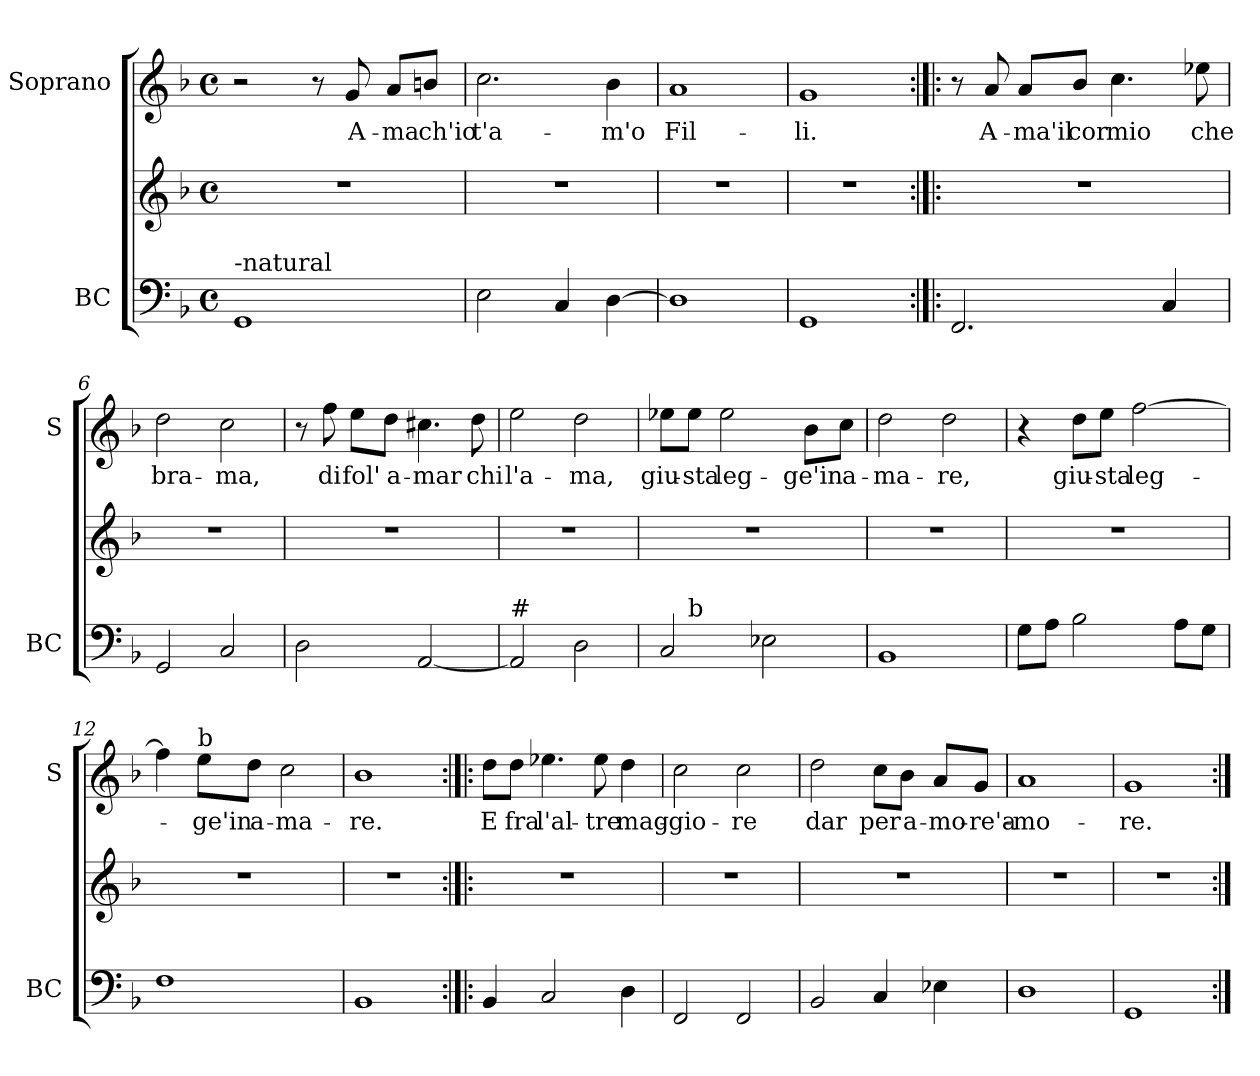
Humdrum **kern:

**kern	**kern	**kern	**text
*part2	*part2	*part1	*part1
*staff3	*staff2	*staff1	*staff1
*I"BC	*	*I"Soprano	*
*I'BC	*	*I'S	*
*clefF4	*clefG2	*clefG2	*
*k[b-]	*k[b-]	*k[b-]	*
*F:	*F:	*F:	*
*M4/4	*M4/4	*M4/4	*
*met(c)	*met(c)	*met(c)	*
=1	=1	=1	=1
!LO:TX:a:t=-natural	!	!	!
1GG	1r	2r	.
.	.	8r	.
!	!	!	!LO:LY:b
.	.	8g/	A-
!	!	!	!LO:LY:b
.	.	8a/L	-ma
!	!	!	!LO:LY:b
.	.	8bn/J	ch'io
=2	=2	=2	=2
!	!	!	!LO:LY:b
2E\	1r	2.cc\	t'a-
4C/	.	.	.
!	!	!	!LO:LY:b
[4D\	.	4b-\	-m'o
=3	=3	=3	=3
!	!	!	!LO:LY:b
1D]	1r	1a	Fil-
=4	=4	=4	=4
!	!	!	!LO:LY:b
1GG	1r	1g	-li.
!!LO:LB:g=z
=5:|!|:	=5:|!|:	=5:|!|:	=5:|!|:
2.FF/	1r	8r	.
!	!	!	!LO:LY:b
.	.	8a/	A-
!	!	!	!LO:LY:b
.	.	8a/L	-ma'il
!	!	!	!LO:LY:b
.	.	8b-/J	cor
!	!	!	!LO:LY:b
.	.	4.cc\	mio
4C/	.	.	.
!	!	!	!LO:LY:b
.	.	8ee-X\	che
=6	=6	=6	=6
!	!	!	!LO:LY:b
2GG/	1r	2dd\	bra-
!	!	!	!LO:LY:b
2C/	.	2cc\	-ma,
=7	=7	=7	=7
2D\	1r	8r	.
!	!	!	!LO:LY:b
.	.	8ff\	di
!	!	!	!LO:LY:b
.	.	8ee\L	fol'
!	!	!	!LO:LY:b
.	.	8dd\J	a-
!	!	!	!LO:LY:b
[2AA/	.	4.cc#X\	-mar
!	!	!	!LO:LY:b
.	.	8dd\	chi
=8	=8	=8	=8
!LO:TX:a:t=#	!	!	!
!	!	!	!LO:LY:b
2AA/]	1r	2ee\	l'a-
!	!	!	!LO:LY:b
2D\	.	2dd\	-ma,
!!LO:LB:g=z
=9	=9	=9	=9
!	!	!	!LO:LY:b
*^	*	*	*
2C/	8ryy	1r	8ee-X\L	giu-
!	!LO:TX:a:t=b	!	!	!
!	!	!	!	!LO:LY:b
.	2..ryy	.	8ee-\J	-sta
!	!	!	!	!LO:LY:b
.	.	.	2ee-\	leg-
2E-X\	.	.	.	.
!	!	!	!	!LO:LY:b
.	.	.	8b-\L	-ge'in
!	!	!	!	!LO:LY:b
.	.	.	8cc\J	a-
=10	=10	=10	=10	=10
!	!	!	!	!LO:LY:b
*v	*v	*	*	*
1BB-	1r	2dd\	-ma-
!	!	!	!LO:LY:b
.	.	2dd\	-re,
=11	=11	=11	=11
8G\L	1r	4r	.
8A\J	.	.	.
!	!	!	!LO:LY:b
2B-\	.	8dd\L	giu-
!	!	!	!LO:LY:b
.	.	8ee\J	-sta
!	!	!	!LO:LY:b
.	.	[2ff\	leg-
8A\L	.	.	.
8G\J	.	.	.
=12	=12	=12	=12
1F	1r	4ff\]	.
!	!	!LO:TX:a:t=b	!
!	!	!	!LO:LY:b
.	.	8ee\L	-ge'in
!	!	!	!LO:LY:b
.	.	8dd\J	a-
!	!	!	!LO:LY:b
.	.	2cc\	-ma-
=13	=13	=13	=13
!	!	!	!LO:LY:b
1BB-	1r	1b-	-re.
!!LO:PB:g=z
=14:|!|:	=14:|!|:	=14:|!|:	=14:|!|:
!	!	!	!LO:LY:b
4BB-/	1r	8dd\L	E
!	!	!	!LO:LY:b
.	.	8dd\J	fra
!	!	!	!LO:LY:b
2C/	.	4.ee-X\	l'al-
!	!	!	!LO:LY:b
.	.	8ee-\	-tre
!	!	!	!LO:LY:b
4D\	.	4dd\	mag-
=15	=15	=15	=15
!	!	!	!LO:LY:b
2FF/	1r	2cc\	-gio-
!	!	!	!LO:LY:b
2FF/	.	2cc\	-re
=16	=16	=16	=16
!	!	!	!LO:LY:b
2BB-/	1r	2dd\	dar
!	!	!	!LO:LY:b
4C/	.	8cc\L	per
!	!	!	!LO:LY:b
.	.	8b-\J	a-
!	!	!	!LO:LY:b
4E-X\	.	8a/L	-mo-
!	!	!	!LO:LY:b
.	.	8g/J	-re'a-
=17	=17	=17	=17
!	!	!	!LO:LY:b
1D	1r	1a	-mo-
=18	=18	=18	=18
!	!	!	!LO:LY:b
1GG	1r	1g	-re.
=:|!	=:|!	=:|!	=:|!
*-	*-	*-	*-
